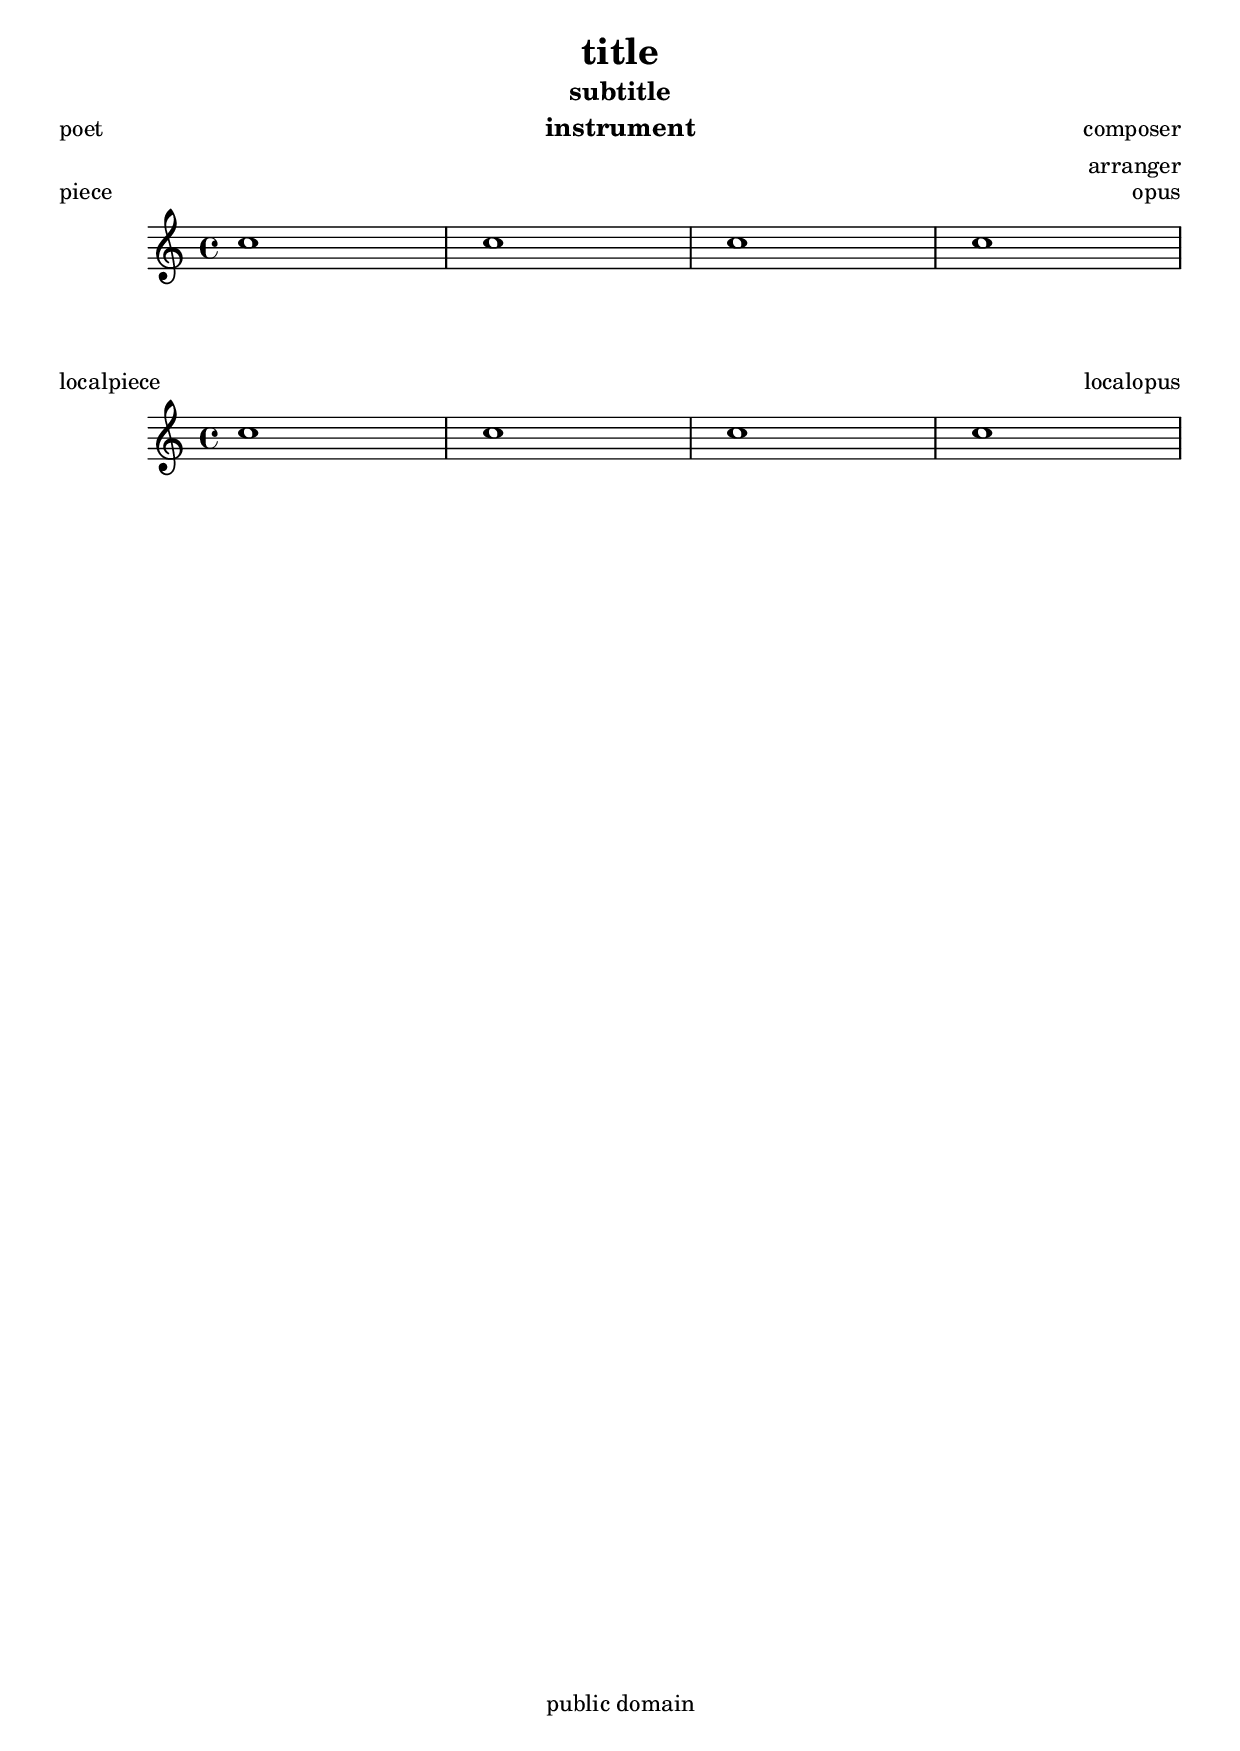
%% DO NOT EDIT this file manually; it is automatically
%% generated from LSR http://lsr.di.unimi.it
%% Make any changes in LSR itself, or in Documentation/snippets/new/ ,
%% and then run scripts/auxiliar/makelsr.py
%%
%% This file is in the public domain.
\version "2.18.0"

\header {
  lsrtags = "paper-and-layout, text, titles"

  texidoc = "
A demonstration of all headers.

"
  doctitle = "Demonstrating all headers"
} % begin verbatim


\header {
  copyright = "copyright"
  title = "title"
  subtitle = "subtitle"
  composer = "composer"
  arranger = "arranger"
  instrument = "instrument"
  metre = "metre"
  opus = "opus"
  piece = "piece"
  poet = "poet"
  texidoc = "All header fields with special meanings."
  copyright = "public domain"
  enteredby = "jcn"
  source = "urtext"
}

\layout {
  ragged-right = ##f
}

\score {
  \relative c'' { c1 | c | c | c }
}

\score {
   \relative c'' { c1 | c | c | c }
   \header {
     title = "localtitle"
     subtitle = "localsubtitle"
     composer = "localcomposer"
     arranger = "localarranger"
     instrument = "localinstrument"
     metre = "localmetre"
     opus = "localopus"
     piece = "localpiece"
     poet = "localpoet"
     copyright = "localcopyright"
   }
}
